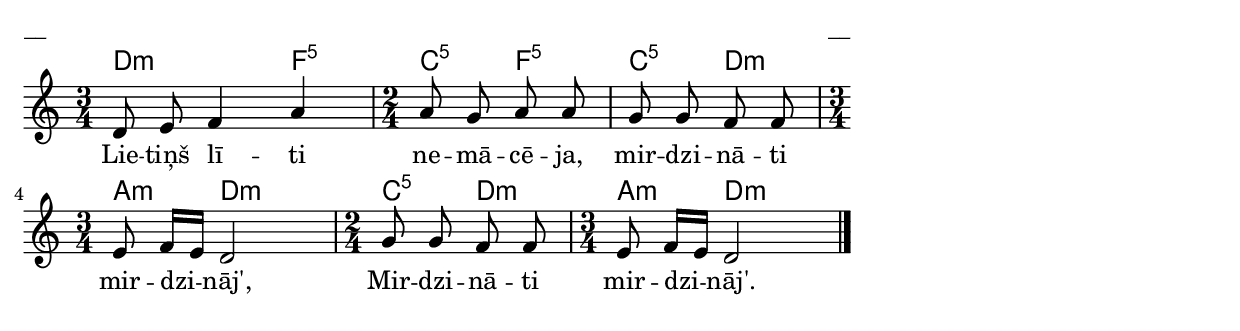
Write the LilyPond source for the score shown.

\version "2.13.16" 
%\header {
% title = "Lietiņš līti nemācēja"
%}
% Austras dziesmu burtnīca, 19.lpp.
\paper {
line-width = 14\cm
left-margin = 0.4\cm
between-system-padding = 0.3\cm
between-system-space = 0.3\cm
}
\layout {
indent = #0
ragged-last = ##f
}

voiceA = \relative c' {
\clef "treble"
\key c \major
\time 3/4 d8 e f4 a 
\time 2/4 a8 g a a | g8 g f f 
\time 3/4 e8 f16[ e] d2 
\time 2/4 g8 g f f 
\time 3/4 e8 f16[ e] d2
\bar "|." 
}


lyricA = \lyricmode {
Lie -- tiņš lī -- ti ne -- mā -- cē -- ja, mir -- dzi -- nā -- ti mir -- dzi -- nāj', 
Mir -- dzi -- nā -- ti mir -- dzi -- nāj'.
}


chordsA = \chordmode {
\time 3/4 d2:m f4:5 
\time 2/4 c4:5 f4:5 | c4:5 d4:m 
\time 3/4 a4:m d2:m 
\time 2/4 c4:5 d4:m 
\time 3/4 a4:m d2:m   
}

fullScore = <<
\new ChordNames { \chordsA }
\new Staff {
<<
\new Voice = "voiceA" { \oneVoice \autoBeamOff \voiceA }
\lyricsto "voiceA" \new Lyrics \lyricA
>>
}
>>

\score {
\fullScore
\header { piece = "__" opus = "__" }
}
\markup { \with-color #(x11-color 'white) \sans \smaller "__" }
\score {
\unfoldRepeats
\fullScore
\midi {
\context { \Staff \remove "Staff_performer" }
\context { \Voice \consists "Staff_performer" }
}
}


